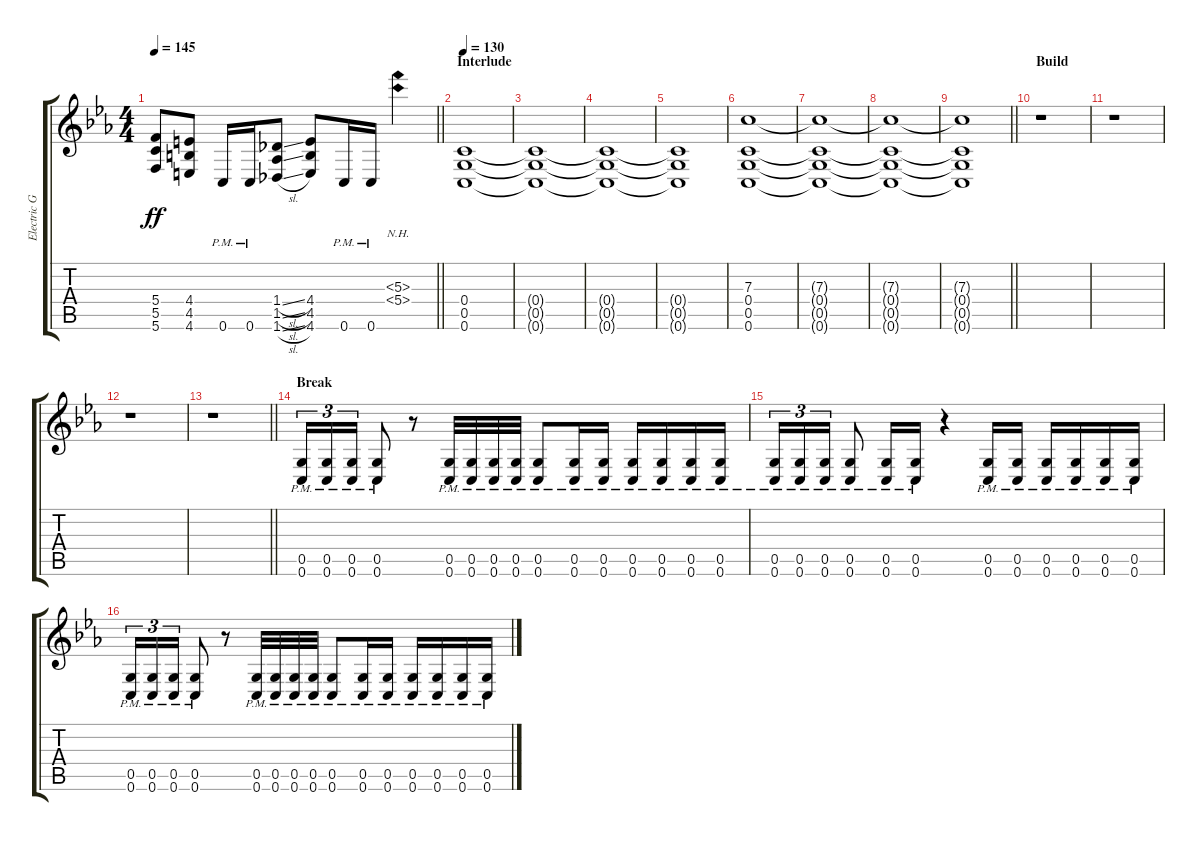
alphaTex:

\track ("Electric Guitar 2" "Electric G") {instrument overdrivenguitar}
\staff {score tabs}
\tuning (D4 A3 F3 C3 G2 C2) {hide}
\ts (4 4)
\tempo 145
\clef g2
\barLineRight lightlight
\ks cminor
(5.4 5.5 5.6).8{dy ff} (4.4 4.5 4.6).8 0.6{pm}.16 0.6{pm}.16 (1.4{sl} 1.5{sl} 1.6{sl}).8 (4.4 4.5 4.6).8 0.6{pm}.16 0.6{pm}.16 (5.3{nh} 5.4{nh}).4 |
\section ("" "Interlude")
\tempo 130
(0.4 0.5 0.6).1 |
(0.4{t} 0.5{t} 0.6{t}).1 |
(0.4{t} 0.5{t} 0.6{t}).1 |
(0.4{t} 0.5{t} 0.6{t}).1 |
(7.3 0.4 0.5 0.6).1 |
(7.3{t} 0.4{t} 0.5{t} 0.6{t}).1 |
(7.3{t} 0.4{t} 0.5{t} 0.6{t}).1 |
\barLineRight lightlight
(7.3{t} 0.4{t} 0.5{t} 0.6{t}).1 |
\section ("" "Build")
r.1 |
r.1 |
r.1 |
\barLineRight lightlight
r.1 |
\section ("" "Break")
(0.5{pm} 0.6{pm}).16{tu (3 2)} (0.5{pm} 0.6{pm}).16{tu (3 2)} (0.5{pm} 0.6{pm}).16{tu (3 2)} (0.5{pm} 0.6{pm}).8 r.8 (0.5{pm} 0.6{pm}).32 (0.5{pm} 0.6{pm}).32 (0.5{pm} 0.6{pm}).32 (0.5{pm} 0.6{pm}).32 (0.5{pm} 0.6{pm}).8 (0.5{pm} 0.6{pm}).16 (0.5{pm} 0.6{pm}).16 (0.5{pm} 0.6{pm}).16 (0.5{pm} 0.6{pm}).16 (0.5{pm} 0.6{pm}).16 (0.5{pm} 0.6{pm}).16 |
(0.5{pm} 0.6{pm}).16{tu (3 2)} (0.5{pm} 0.6{pm}).16{tu (3 2)} (0.5{pm} 0.6{pm}).16{tu (3 2)} (0.5{pm} 0.6{pm}).8 (0.5{pm} 0.6{pm}).16 (0.5{pm} 0.6{pm}).16 r.4 (0.5{pm} 0.6{pm}).16 (0.5{pm} 0.6{pm}).16 (0.5{pm} 0.6{pm}).16 (0.5{pm} 0.6{pm}).16 (0.5{pm} 0.6{pm}).16 (0.5{pm} 0.6{pm}).16 |
(0.5{pm} 0.6{pm}).16{tu (3 2)} (0.5{pm} 0.6{pm}).16{tu (3 2)} (0.5{pm} 0.6{pm}).16{tu (3 2)} (0.5{pm} 0.6{pm}).8 r.8 (0.5{pm} 0.6{pm}).32 (0.5{pm} 0.6{pm}).32 (0.5{pm} 0.6{pm}).32 (0.5{pm} 0.6{pm}).32 (0.5{pm} 0.6{pm}).8 (0.5{pm} 0.6{pm}).16 (0.5{pm} 0.6{pm}).16 (0.5{pm} 0.6{pm}).16 (0.5{pm} 0.6{pm}).16 (0.5{pm} 0.6{pm}).16 (0.5{pm} 0.6{pm}).16
